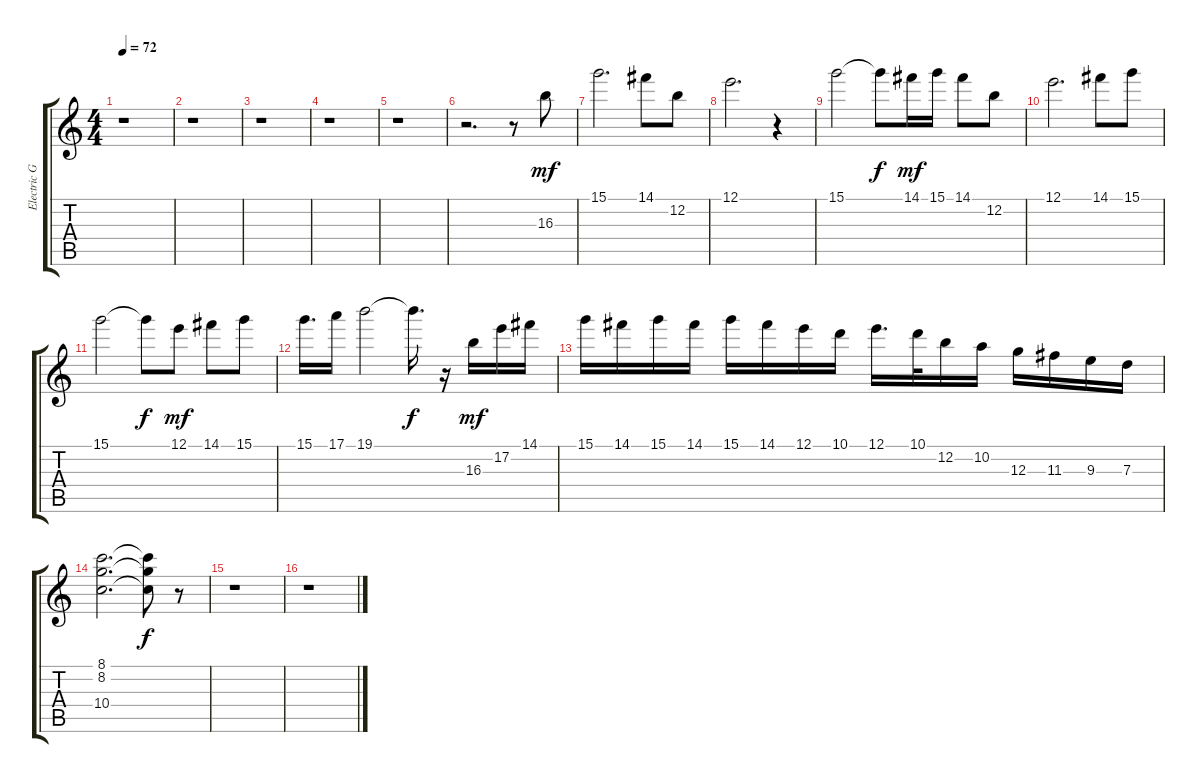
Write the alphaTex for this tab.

\track ("Electric Guitar" "Electric G") {instrument overdrivenguitar}
\staff {score tabs}
\tuning (E4 B3 G3 D3 A2 E2) {hide}
\ts (4 4)
\tempo 72
\clef g2
\ks c
r.1{dy mf} |
r.1 |
r.1 |
r.1 |
r.1 |
r.2{d} r.8 16.3.8 |
15.1.2{d} 14.1.8 12.2.8 |
12.1.2{d} r.4 |
15.1.2 15.1{t}.8{dy f} 14.1.16{dy mf} 15.1.16 14.1.8 12.2.8 |
12.1.2{d} 14.1.8 15.1.8 |
15.1.2 15.1{t}.8{dy f} 12.1.8{dy mf} 14.1.8 15.1.8 |
15.1.16{d} 17.1.16 19.1.2 19.1{t}.16{d dy f} r.16 16.3.16{dy mf} 17.2.16 14.1.16 |
15.1.16 14.1.16 15.1.16 14.1.16 15.1.16 14.1.16 12.1.16 10.1.16 12.1.16{d} 10.1.32 12.2.16 10.2.16 12.3.16 11.3.16 9.3.16 7.3.16 |
(8.1 8.2 10.4).2{d} (8.1{t} 8.2{t} 10.4{t}).8{dy f} r.8 |
r.1 |
r.1
